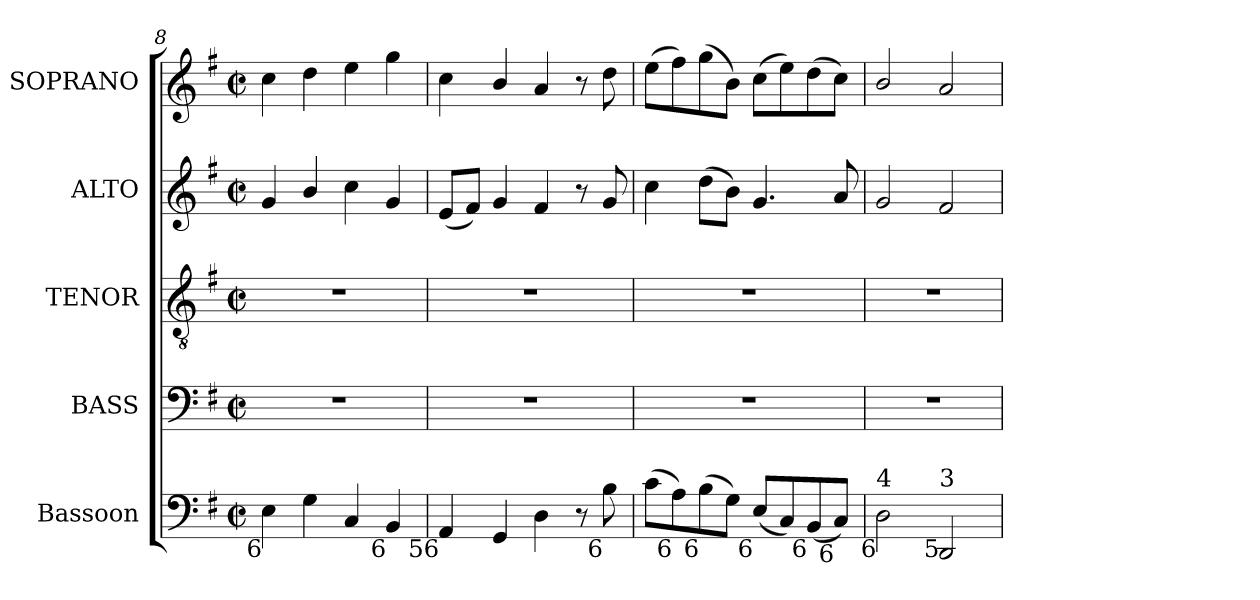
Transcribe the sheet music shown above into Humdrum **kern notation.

**kern	**kern	**kern	**kern	**kern
*part5	*part4	*part3	*part2	*part1
*staff5	*staff4	*staff3	*staff2	*staff1
*I"Bassoon	*I"BASS	*I"TENOR	*I"ALTO	*I"SOPRANO
*I'Bsn.	*I'B.	*I'T.	*I'A.	*I'S.
*clefF4	*clefF4	*clefGv2	*clefG2	*clefG2
*	*	*ITrd7c12	*	*
*k[f#]	*k[f#]	*k[f#]	*k[f#]	*k[f#]
*G:	*G:	*G:	*G:	*G:
*M2/2	*M2/2	*M2/2	*M2/2	*M2/2
*met(c|)	*met(c|)	*met(c|)	*met(c|)	*met(c|)
=8	=8	=8	=8	=8
!LO:TX:b:rj:t=6	!	!	!	!
4Ei\	1r	1r	4gi/	4cci\
4Gi\	.	.	4bi/	4ddi\
4Ci/	.	.	4cci\	4eei\
!LO:TX:b:rj:t=6	!	!	!	!
4BBi/	.	.	4gi/	4ggi\
=9	=9	=9	=9	=9
!LO:TX:b:rj:t=56	!	!	!	!
4AAi/	1r	1r	(8ei/L	4cci\
.	.	.	8f#i/J)	.
4GGi/	.	.	4gi/	4bi/
4Di\	.	.	4f#i/	4ai/
8r	.	.	8r	8r
!LO:TX:b:rj:t=6	!	!	!	!
8Bi\	.	.	8gi/	8ddi\
=10	=10	=10	=10	=10
(8ci\L	1r	1r	4cci\	(8eei\L
!LO:TX:b:rj:t=6	!	!	!	!
8Ai\)	.	.	.	8ff#i\)
!LO:TX:b:rj:t=6	!	!	!	!
(8Bi\	.	.	(8ddi\L	(8ggi\
8Gi\J)	.	.	8bi\J)	8bi\J)
!LO:TX:b:rj:t=6	!	!	!	!
(8Ei/L	.	.	4.gi/	(8cci\L
8Ci/)	.	.	.	8eei\)
!LO:TX:b:rj:t=6	!	!	!	!
(8BBi/	.	.	.	(8ddi\
!LO:TX:b:rj:t=6	!	!	!	!
8Ci/J)	.	.	8ai/	8cci\J)
=11	=11	=11	=11	=11
!LO:TX:b:rj:t=6	!	!	!	!
!LO:TX:t=4	!	!	!	!
2Di\	1r	1r	2gi/	2bi/
!LO:TX:b:rj:t=5	!	!	!	!
!LO:TX:t=3	!	!	!	!
2DDi/	.	.	2f#i/	2ai/
=	=	=	=	=
*-	*-	*-	*-	*-
